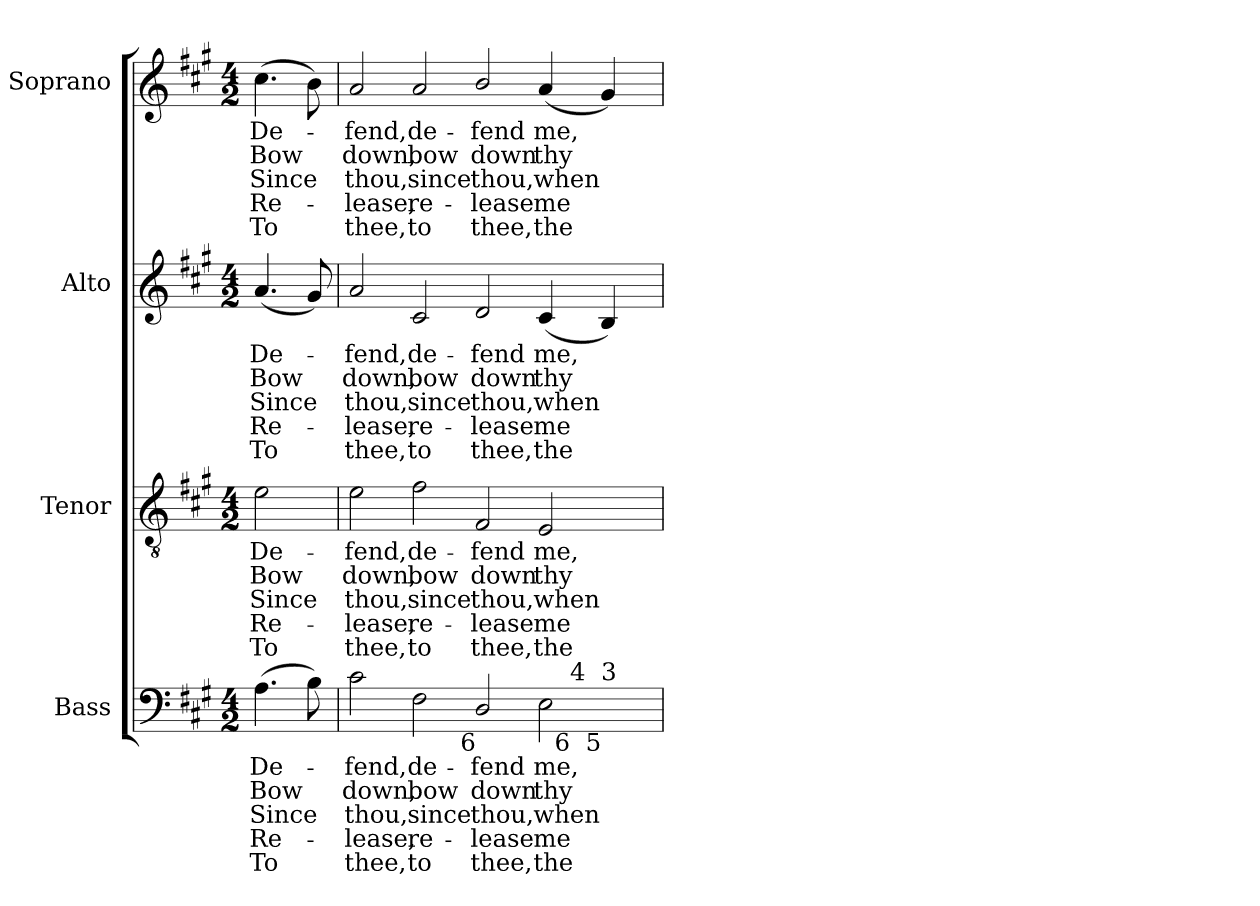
**kern	**text	**text	**text	**text	**text	**kern	**text	**text	**text	**text	**text	**kern	**text	**text	**text	**text	**text	**kern	**text	**text	**text	**text	**text
*part4	*part4	*part4	*part4	*part4	*part4	*part3	*part3	*part3	*part3	*part3	*part3	*part2	*part2	*part2	*part2	*part2	*part2	*part1	*part1	*part1	*part1	*part1	*part1
*staff4	*staff4	*staff4	*staff4	*staff4	*staff4	*staff3	*staff3	*staff3	*staff3	*staff3	*staff3	*staff2	*staff2	*staff2	*staff2	*staff2	*staff2	*staff1	*staff1	*staff1	*staff1	*staff1	*staff1
*I"Bass	*	*	*	*	*	*I"Tenor	*	*	*	*	*	*I"Alto	*	*	*	*	*	*I"Soprano	*	*	*	*	*
*I'B.	*	*	*	*	*	*I'T.	*	*	*	*	*	*I'A.	*	*	*	*	*	*I'S.	*	*	*	*	*
!!LO:PB:g=z
*clefF4	*	*	*	*	*	*clefGv2	*	*	*	*	*	*clefG2	*	*	*	*	*	*clefG2	*	*	*	*	*
*	*	*	*	*	*	*ITrd7c12	*	*	*	*	*	*	*	*	*	*	*	*	*	*	*	*	*
*k[f#c#g#]	*	*	*	*	*	*k[f#c#g#]	*	*	*	*	*	*k[f#c#g#]	*	*	*	*	*	*k[f#c#g#]	*	*	*	*	*
*A:	*	*	*	*	*	*A:	*	*	*	*	*	*A:	*	*	*	*	*	*A:	*	*	*	*	*
*M4/2	*	*	*	*	*	*M4/2	*	*	*	*	*	*M4/2	*	*	*	*	*	*M4/2	*	*	*	*	*
=	=	=	=	=	=	=	=	=	=	=	=	=	=	=	=	=	=	=	=	=	=	=	=
!	!LO:LY:b:color=#000000	!LO:LY:b:color=#000000	!LO:LY:b:color=#000000	!LO:LY:b:color=#000000	!LO:LY:b:color=#000000	!	!	!	!	!	!	!	!	!	!	!	!	!	!	!	!	!	!
!	!	!	!	!	!	!	!LO:LY:b:color=#000000	!LO:LY:b:color=#000000	!LO:LY:b:color=#000000	!LO:LY:b:color=#000000	!LO:LY:b:color=#000000	!	!	!	!	!	!	!	!	!	!	!	!
!	!	!	!	!	!	!	!	!	!	!	!	!	!LO:LY:b:color=#000000	!LO:LY:b:color=#000000	!LO:LY:b:color=#000000	!LO:LY:b:color=#000000	!LO:LY:b:color=#000000	!	!	!	!	!	!
!	!	!	!	!	!	!	!	!	!	!	!	!	!	!	!	!	!	!	!LO:LY:b:color=#000000	!LO:LY:b:color=#000000	!LO:LY:b:color=#000000	!LO:LY:b:color=#000000	!LO:LY:b:color=#000000
(4.Ai\	De-	Bow	Since	Re-	-To	2Ei\	De-	Bow	Since	Re-	-To	(4.ai/	De-	Bow	Since	Re-	-To	(4.cc#i\	De-	Bow	Since	Re-	-To
8Bi\)	.	.	.	.	.	.	.	.	.	.	.	8g#i/)	.	.	.	.	.	8bi\)	.	.	.	.	.
=1	=1	=1	=1	=1	=1	=1	=1	=1	=1	=1	=1	=1	=1	=1	=1	=1	=1	=1	=1	=1	=1	=1	=1
!	!LO:LY:b:color=#000000	!LO:LY:b:color=#000000	!LO:LY:b:color=#000000	!LO:LY:b:color=#000000	!LO:LY:b:color=#000000	!	!	!	!	!	!	!	!	!	!	!	!	!	!	!	!	!	!
!	!	!	!	!	!	!	!LO:LY:b:color=#000000	!LO:LY:b:color=#000000	!LO:LY:b:color=#000000	!LO:LY:b:color=#000000	!LO:LY:b:color=#000000	!	!	!	!	!	!	!	!	!	!	!	!
!	!	!	!	!	!	!	!	!	!	!	!	!	!LO:LY:b:color=#000000	!LO:LY:b:color=#000000	!LO:LY:b:color=#000000	!LO:LY:b:color=#000000	!LO:LY:b:color=#000000	!	!	!	!	!	!
!LO:TX:b:rj:t=6	!	!	!	!	!	!	!	!	!	!	!	!	!	!	!	!	!	!	!	!	!	!	!
!	!	!	!	!	!	!	!	!	!	!	!	!	!	!	!	!	!	!	!LO:LY:b:color=#000000	!LO:LY:b:color=#000000	!LO:LY:b:color=#000000	!LO:LY:b:color=#000000	!LO:LY:b:color=#000000
*^	*	*	*	*	*	*	*	*	*	*	*	*	*	*	*	*	*	*	*	*	*	*	*
*	*^	*	*	*	*	*	*	*	*	*	*	*	*	*	*	*	*	*	*	*	*	*	*	*
2c#i\	1ryy	1..ryy	-fend,	down,	thou,	lease,	thee,	2Ei\	-fend,	down,	thou,	lease,	thee,	2ai/	-fend,	down,	thou,	lease,	thee,	2ai/	-fend,	down,	thou,	lease,	thee,
!	!	!	!LO:LY:b:color=#000000	!LO:LY:b:color=#000000	!LO:LY:b:color=#000000	!LO:LY:b:color=#000000	!LO:LY:b:color=#000000	!	!	!	!	!	!	!	!	!	!	!	!	!	!	!	!	!	!
!	!	!	!	!	!	!	!	!	!LO:LY:b:color=#000000	!LO:LY:b:color=#000000	!LO:LY:b:color=#000000	!LO:LY:b:color=#000000	!LO:LY:b:color=#000000	!	!	!	!	!	!	!	!	!	!	!	!
!	!	!	!	!	!	!	!	!	!	!	!	!	!	!	!LO:LY:b:color=#000000	!LO:LY:b:color=#000000	!LO:LY:b:color=#000000	!LO:LY:b:color=#000000	!LO:LY:b:color=#000000	!	!	!	!	!	!
!	!	!	!	!	!	!	!	!	!	!	!	!	!	!	!	!	!	!	!	!	!LO:LY:b:color=#000000	!LO:LY:b:color=#000000	!LO:LY:b:color=#000000	!LO:LY:b:color=#000000	!LO:LY:b:color=#000000
2F#i\	.	.	de-	bow	since	re-	-to	2F#i\	de-	bow	since	re-	-to	2c#i/	de-	bow	since	re-	-to	2ai/	de-	bow	since	re-	-to
!	!	!	!LO:LY:b:color=#000000	!LO:LY:b:color=#000000	!LO:LY:b:color=#000000	!LO:LY:b:color=#000000	!LO:LY:b:color=#000000	!	!	!	!	!	!	!	!	!	!	!	!	!	!	!	!	!	!
!	!	!	!	!	!	!	!	!	!LO:LY:b:color=#000000	!LO:LY:b:color=#000000	!LO:LY:b:color=#000000	!LO:LY:b:color=#000000	!LO:LY:b:color=#000000	!	!	!	!	!	!	!	!	!	!	!	!
!	!	!	!	!	!	!	!	!	!	!	!	!	!	!	!LO:LY:b:color=#000000	!LO:LY:b:color=#000000	!LO:LY:b:color=#000000	!LO:LY:b:color=#000000	!LO:LY:b:color=#000000	!	!	!	!	!	!
!LO:TX:b:rj:t=6	!	!	!	!	!	!	!	!	!	!	!	!	!	!	!	!	!	!	!	!	!	!	!	!	!
!	!	!	!	!	!	!	!	!	!	!	!	!	!	!	!	!	!	!	!	!	!LO:LY:b:color=#000000	!LO:LY:b:color=#000000	!LO:LY:b:color=#000000	!LO:LY:b:color=#000000	!LO:LY:b:color=#000000
2Di/	2ryy	.	-fend	down	thou,	lease	thee,	2FF#i/	-fend	down	thou,	lease	thee,	2di/	-fend	down	thou,	lease	thee,	2bi/	-fend	down	thou,	lease	thee,
!	!	!	!LO:LY:b:color=#000000	!LO:LY:b:color=#000000	!LO:LY:b:color=#000000	!LO:LY:b:color=#000000	!LO:LY:b:color=#000000	!	!	!	!	!	!	!	!	!	!	!	!	!	!	!	!	!	!
!	!	!	!	!	!	!	!	!	!LO:LY:b:color=#000000	!LO:LY:b:color=#000000	!LO:LY:b:color=#000000	!LO:LY:b:color=#000000	!LO:LY:b:color=#000000	!	!	!	!	!	!	!	!	!	!	!	!
!	!	!	!	!	!	!	!	!	!	!	!	!	!	!	!LO:LY:b:color=#000000	!LO:LY:b:color=#000000	!LO:LY:b:color=#000000	!LO:LY:b:color=#000000	!LO:LY:b:color=#000000	!	!	!	!	!	!
!	!	!	!	!	!	!	!	!	!	!	!	!	!	!	!	!	!	!	!	!	!LO:LY:b:color=#000000	!LO:LY:b:color=#000000	!LO:LY:b:color=#000000	!LO:LY:b:color=#000000	!LO:LY:b:color=#000000
2Ei\	16ryy	.	me,	thy	when	me	the	2EEi/	me,	thy	when	me	the	(4c#i/	me,	thy	when	me	the	(4ai/	me,	thy	when	me	the
.	32ryy	.	.	.	.	.	.	.	.	.	.	.	.	.	.	.	.	.	.	.	.	.	.	.	.
.	512ryy	.	.	.	.	.	.	.	.	.	.	.	.	.	.	.	.	.	.	.	.	.	.	.	.
!	!LO:TX:b:rj:t=6	!	!	!	!	!	!	!	!	!	!	!	!	!	!	!	!	!	!	!	!	!	!	!	!
!	!LO:TX:t=4	!	!	!	!	!	!	!	!	!	!	!	!	!	!	!	!	!	!	!	!	!	!	!	!
.	4ryy	.	.	.	.	.	.	.	.	.	.	.	.	.	.	.	.	.	.	.	.	.	.	.	.
!	!	!LO:TX:b:rj:t=5	!	!	!	!	!	!	!	!	!	!	!	!	!	!	!	!	!	!	!	!	!	!	!
!	!	!LO:TX:t=3	!	!	!	!	!	!	!	!	!	!	!	!	!	!	!	!	!	!	!	!	!	!	!
.	.	4ryy	.	.	.	.	.	.	.	.	.	.	.	4Bi/)	.	.	.	.	.	4g#i/)	.	.	.	.	.
.	8ryy	.	.	.	.	.	.	.	.	.	.	.	.	.	.	.	.	.	.	.	.	.	.	.	.
.	64...ryy	.	.	.	.	.	.	.	.	.	.	.	.	.	.	.	.	.	.	.	.	.	.	.	.
*v	*v	*v	*	*	*	*	*	*	*	*	*	*	*	*	*	*	*	*	*	*	*	*	*	*	*
=	=	=	=	=	=	=	=	=	=	=	=	=	=	=	=	=	=	=	=	=	=	=	=
*-	*-	*-	*-	*-	*-	*-	*-	*-	*-	*-	*-	*-	*-	*-	*-	*-	*-	*-	*-	*-	*-	*-	*-
